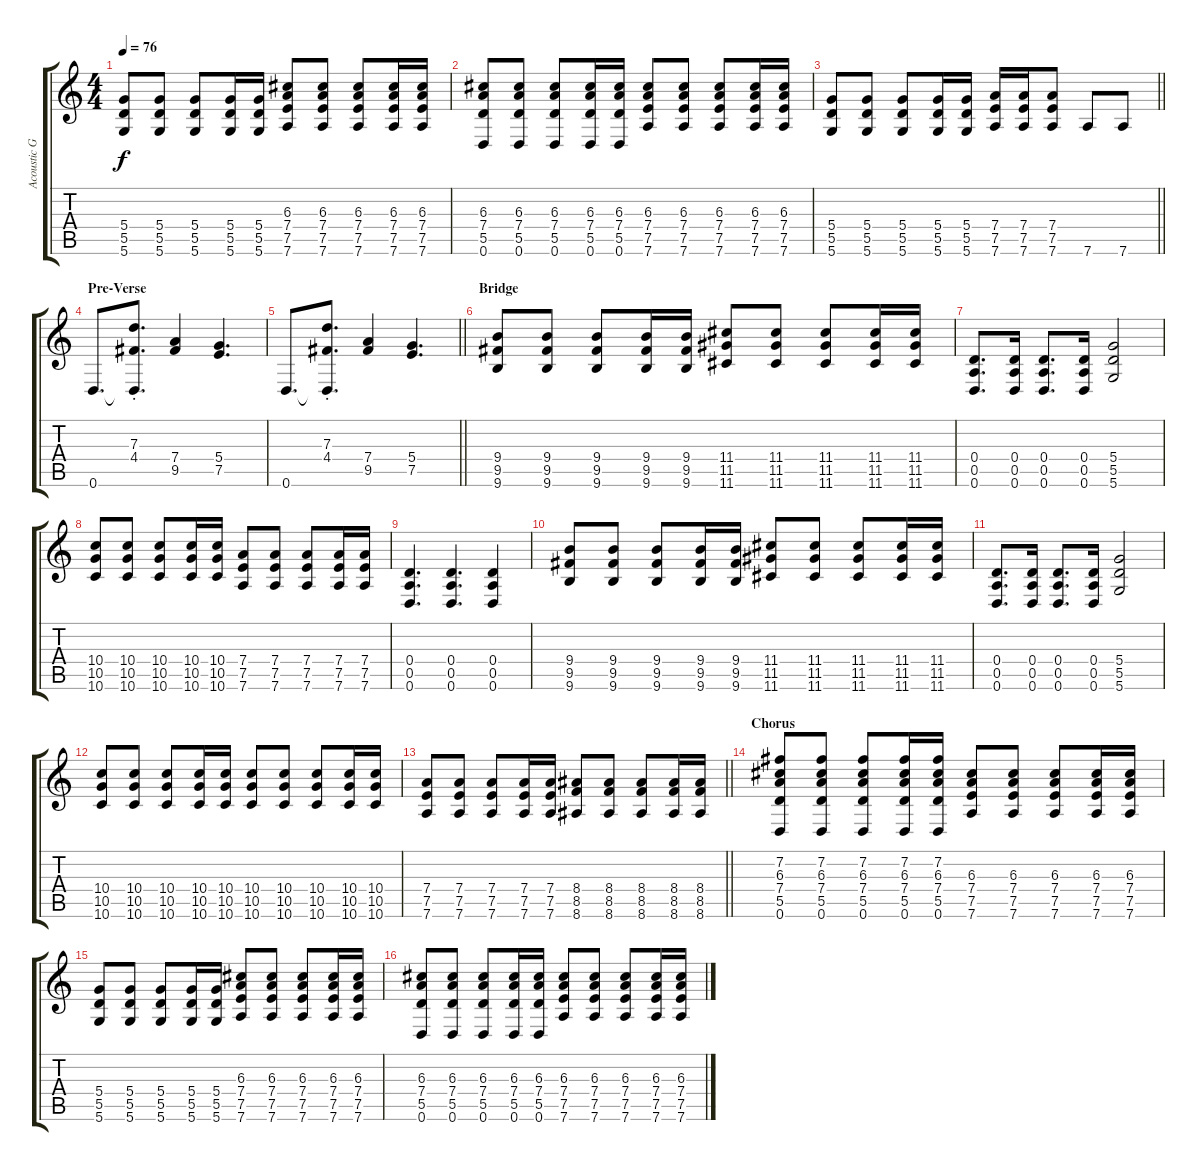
\track ("Acoustic Guitar - John" "Acoustic G") {instrument acousticguitarsteel}
\staff {score tabs}
\tuning (E4 B3 G3 D3 A2 D2) {hide}
\ts (4 4)
\tempo 76
\clef g2
\ks c
(5.4 5.5 5.6).8{dy f} (5.4 5.5 5.6).8 (5.4 5.5 5.6).8 (5.4 5.5 5.6).16 (5.4 5.5 5.6).16 (6.3 7.4 7.5 7.6).8 (6.3 7.4 7.5 7.6).8 (6.3 7.4 7.5 7.6).8 (6.3 7.4 7.5 7.6).16 (6.3 7.4 7.5 7.6).16 |
(6.3 7.4 5.5 0.6).8 (6.3 7.4 5.5 0.6).8 (6.3 7.4 5.5 0.6).8 (6.3 7.4 5.5 0.6).16 (6.3 7.4 5.5 0.6).16 (6.3 7.4 7.5 7.6).8 (6.3 7.4 7.5 7.6).8 (6.3 7.4 7.5 7.6).8 (6.3 7.4 7.5 7.6).16 (6.3 7.4 7.5 7.6).16 |
\barLineRight lightlight
(5.4 5.5 5.6).8 (5.4 5.5 5.6).8 (5.4 5.5 5.6).8 (5.4 5.5 5.6).16 (5.4 5.5 5.6).16 (7.4 7.5 7.6).16 (7.4 7.5 7.6).16 (7.4 7.5 7.6).8 7.6.8 7.6.8 |
\section ("" "Pre-Verse")
0.6.8{d} (7.3{st} 4.4{st} 0.6{t}).8{d} (7.4 9.5).4 (5.4 7.5).4{d} |
\barLineRight lightlight
0.6.8{d} (7.3{st} 4.4{st} 0.6{t}).8{d} (7.4 9.5).4 (5.4 7.5).4{d} |
\section ("" "Bridge")
(9.4 9.5 9.6).8 (9.4 9.5 9.6).8 (9.4 9.5 9.6).8 (9.4 9.5 9.6).16 (9.4 9.5 9.6).16 (11.4 11.5 11.6).8 (11.4 11.5 11.6).8 (11.4 11.5 11.6).8 (11.4 11.5 11.6).16 (11.4 11.5 11.6).16 |
(0.4 0.5 0.6).8{d} (0.4 0.5 0.6).16 (0.4 0.5 0.6).8{d} (0.4 0.5 0.6).16 (5.4 5.5 5.6).2 |
(10.4 10.5 10.6).8 (10.4 10.5 10.6).8 (10.4 10.5 10.6).8 (10.4 10.5 10.6).16 (10.4 10.5 10.6).16 (7.4 7.5 7.6).8 (7.4 7.5 7.6).8 (7.4 7.5 7.6).8 (7.4 7.5 7.6).16 (7.4 7.5 7.6).16 |
(0.4 0.5 0.6).4{d} (0.4 0.5 0.6).4{d} (0.4 0.5 0.6).4 |
(9.4 9.5 9.6).8 (9.4 9.5 9.6).8 (9.4 9.5 9.6).8 (9.4 9.5 9.6).16 (9.4 9.5 9.6).16 (11.4 11.5 11.6).8 (11.4 11.5 11.6).8 (11.4 11.5 11.6).8 (11.4 11.5 11.6).16 (11.4 11.5 11.6).16 |
(0.4 0.5 0.6).8{d} (0.4 0.5 0.6).16 (0.4 0.5 0.6).8{d} (0.4 0.5 0.6).16 (5.4 5.5 5.6).2 |
(10.4 10.5 10.6).8 (10.4 10.5 10.6).8 (10.4 10.5 10.6).8 (10.4 10.5 10.6).16 (10.4 10.5 10.6).16 (10.4 10.5 10.6).8 (10.4 10.5 10.6).8 (10.4 10.5 10.6).8 (10.4 10.5 10.6).16 (10.4 10.5 10.6).16 |
\barLineRight lightlight
(7.4 7.5 7.6).8 (7.4 7.5 7.6).8 (7.4 7.5 7.6).8 (7.4 7.5 7.6).16 (7.4 7.5 7.6).16 (8.4 8.5 8.6).8 (8.4 8.5 8.6).8 (8.4 8.5 8.6).8 (8.4 8.5 8.6).16 (8.4 8.5 8.6).16 |
\section ("" "Chorus")
(7.2 6.3 7.4 5.5 0.6).8 (7.2 6.3 7.4 5.5 0.6).8 (7.2 6.3 7.4 5.5 0.6).8 (7.2 6.3 7.4 5.5 0.6).16 (7.2 6.3 7.4 5.5 0.6).16 (6.3 7.4 7.5 7.6).8 (6.3 7.4 7.5 7.6).8 (6.3 7.4 7.5 7.6).8 (6.3 7.4 7.5 7.6).16 (6.3 7.4 7.5 7.6).16 |
(5.4 5.5 5.6).8 (5.4 5.5 5.6).8 (5.4 5.5 5.6).8 (5.4 5.5 5.6).16 (5.4 5.5 5.6).16 (6.3 7.4 7.5 7.6).8 (6.3 7.4 7.5 7.6).8 (6.3 7.4 7.5 7.6).8 (6.3 7.4 7.5 7.6).16 (6.3 7.4 7.5 7.6).16 |
(6.3 7.4 5.5 0.6).8 (6.3 7.4 5.5 0.6).8 (6.3 7.4 5.5 0.6).8 (6.3 7.4 5.5 0.6).16 (6.3 7.4 5.5 0.6).16 (6.3 7.4 7.5 7.6).8 (6.3 7.4 7.5 7.6).8 (6.3 7.4 7.5 7.6).8 (6.3 7.4 7.5 7.6).16 (6.3 7.4 7.5 7.6).16
